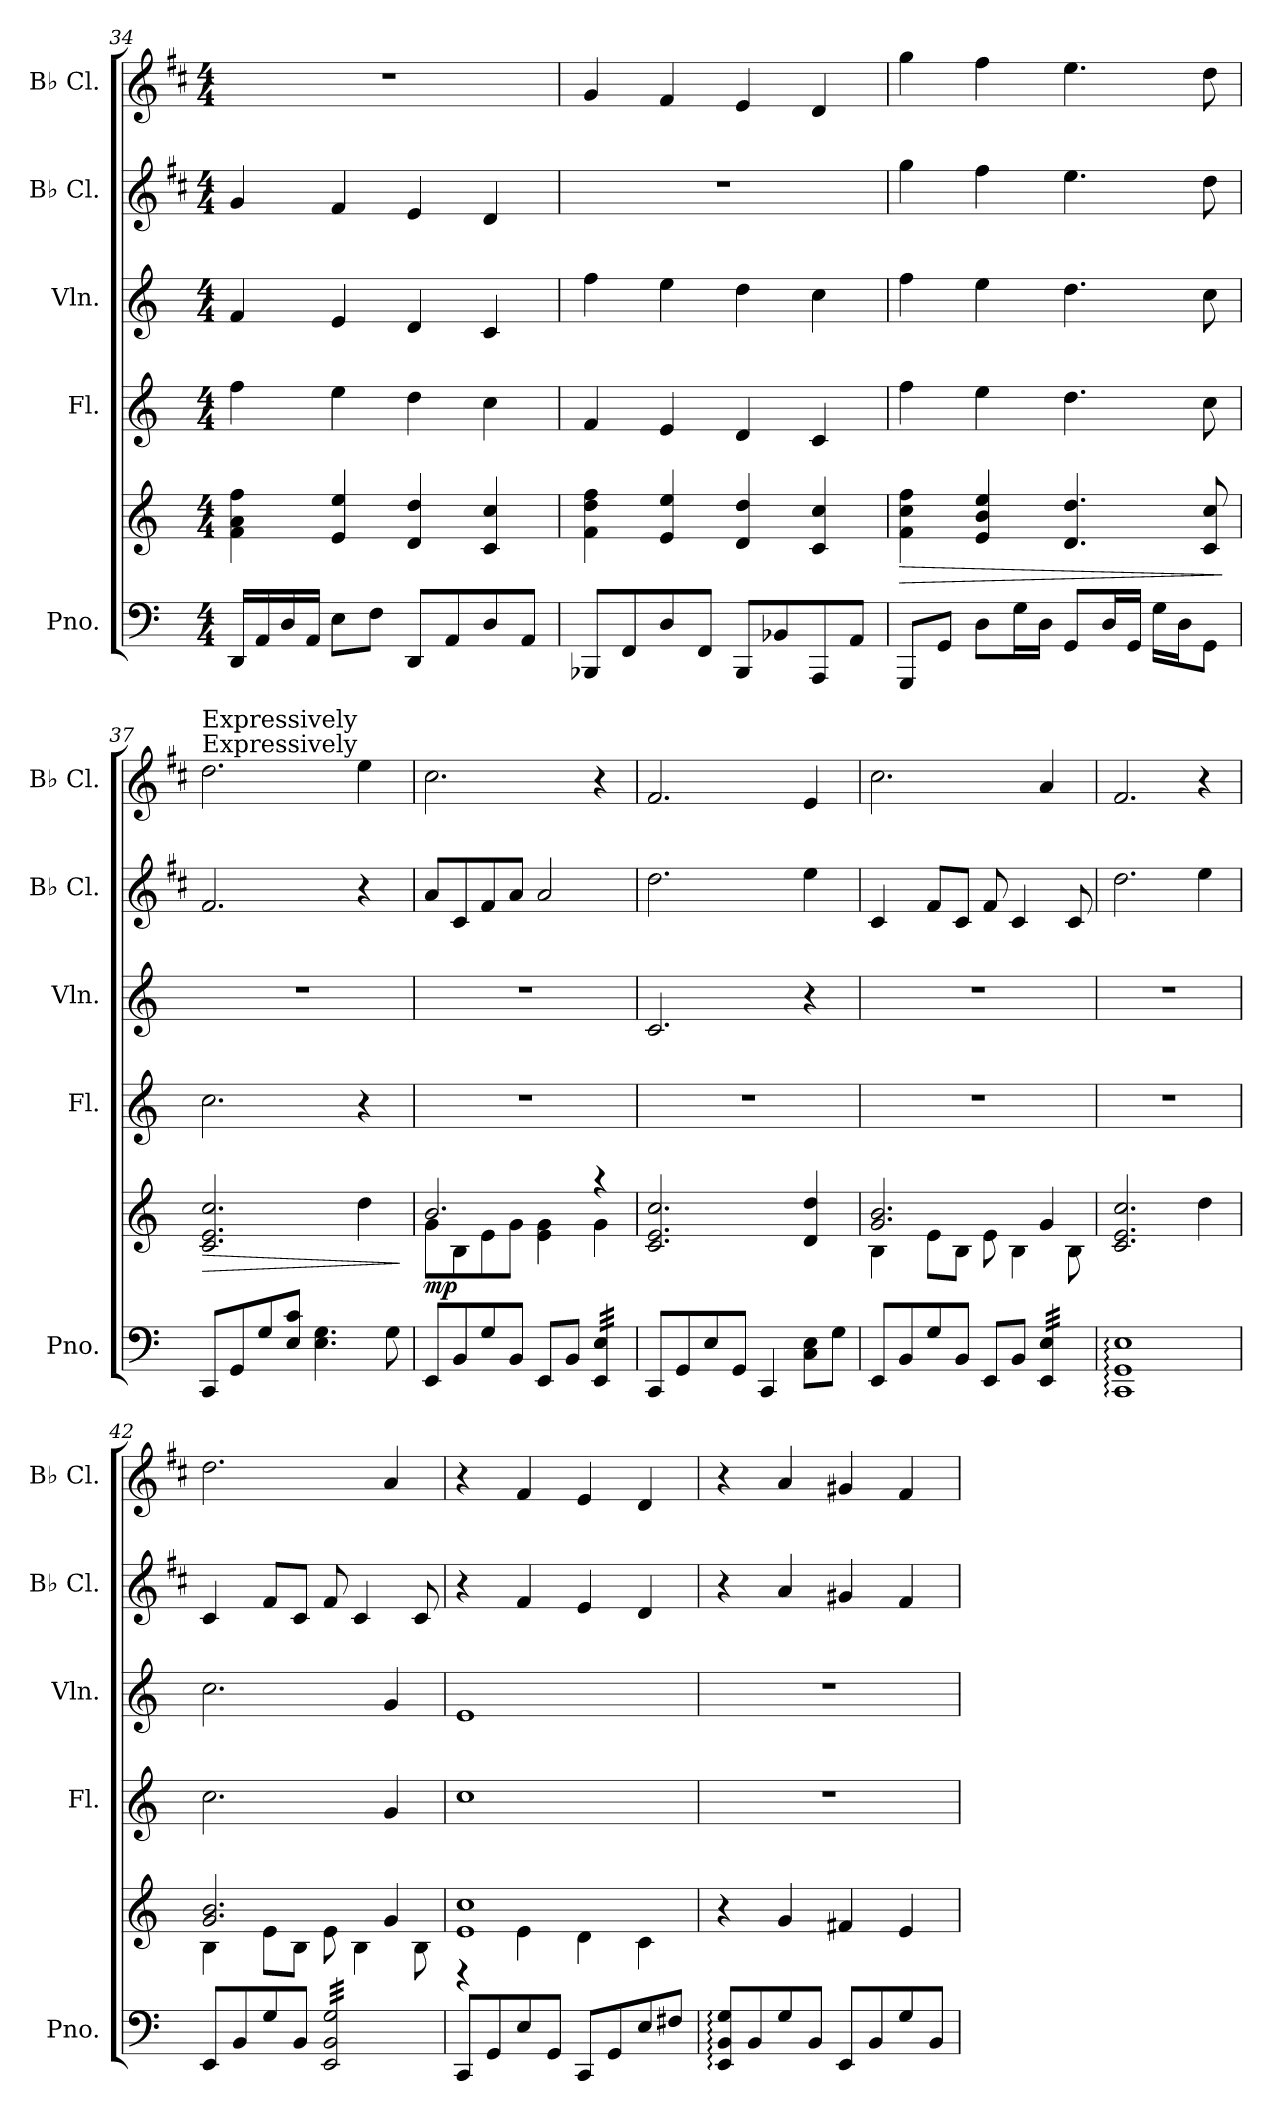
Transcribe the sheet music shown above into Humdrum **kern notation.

**kern	**kern	**dynam	**kern	**kern	**kern	**kern
*part5	*part5	*part5	*part4	*part3	*part2	*part1
*staff6	*staff5	*staff5/6	*staff4	*staff3	*staff2	*staff1
*I"Pno.	*	*	*I"Fl.	*I"Vln.	*I"B♭ Cl.	*I"B♭ Cl.
*I'Pno.	*	*	*I'Fl.	*I'Vln.	*I'B♭ Cl.	*I'B♭ Cl.
!!LO:PB:g=z
*clefF4	*clefG2	*	*clefG2	*clefG2	*clefG2	*clefG2
*	*	*	*	*	*ITrd1c2	*ITrd1c2
*k[]	*k[]	*	*k[]	*k[]	*k[]	*k[]
*C:	*C:	*	*C:	*C:	*C:	*C:
*M4/4	*M4/4	*	*M4/4	*M4/4	*M4/4	*M4/4
=34	=34	=34	=34	=34	=34	=34
16DD/LL	4f\ 4a\ 4ff\	.	4ff\	4f/	4f/	1r
16AA/	.	.	.	.	.	.
16D/	.	.	.	.	.	.
16AA/JJ	.	.	.	.	.	.
8E\L	4e/ 4ee/	.	4ee\	4e/	4e/	.
8F\J	.	.	.	.	.	.
8DD/L	4d/ 4dd/	.	4dd\	4d/	4d/	.
8AA/	.	.	.	.	.	.
8D/	4c/ 4cc/	.	4cc\	4c/	4c/	.
8AA/J	.	.	.	.	.	.
=35	=35	=35	=35	=35	=35	=35
8BBB-X/L	4f\ 4dd\ 4ff\	.	4f/	4ff\	1r	4f/
8FF/	.	.	.	.	.	.
8D/	4e/ 4ee/	.	4e/	4ee\	.	4e/
8FF/J	.	.	.	.	.	.
8BBB-/L	4d/ 4dd/	.	4d/	4dd\	.	4d/
8BB-X/	.	.	.	.	.	.
8AAA/	4c/ 4cc/	.	4c/	4cc\	.	4c/
8AA/J	.	.	.	.	.	.
=36	=36	=36	=36	=36	=36	=36
!	!	!LO:HP:b	!	!	!	!
8GGG/L	4f\ 4cc\ 4ff\	>	4ff\	4ff\	4ff\	4ff\
8GG/J	.	.	.	.	.	.
8D\L	4e/ 4b/ 4ee/	.	4ee\	4ee\	4ee\	4ee\
16G\L	.	.	.	.	.	.
16D\JJ	.	.	.	.	.	.
8GG/L	4.d/ 4.dd/	.	4.dd\	4.dd\	4.dd\	4.dd\
16D/L	.	.	.	.	.	.
16GG/JJ	.	.	.	.	.	.
16G\LL	.	.	.	.	.	.
16D\J	.	.	.	.	.	.
8GG\J	8c/ 8cc/	.	8cc\	8cc\	8cc\	8cc\
.	.	]	.	.	.	.
!!LO:LB:g=z
=37	=37	=37	=37	=37	=37	=37
!	!	!	!	!	!	!LO:TX:a:t=Expressively
!	!	!	!	!	!	!LO:TX:a:t=Expressively
!	!	!LO:HP:b	!	!	!	!
8CC/L	2.c/ 2.e/ 2.cc/	>	2.cc\	1r	2.e/	2.cc\
8GG/	.	.	.	.	.	.
8G/	.	.	.	.	.	.
8E/ 8c/J	.	.	.	.	.	.
4.E\ 4.G\	.	.	.	.	.	.
.	4dd\	.	4r	.	4r	4dd\
8G\	.	.	.	.	.	.
.	.	]	.	.	.	.
=38	=38	=38	=38	=38	=38	=38
*	*^	*	*	*	*	*
!	!	!	!LO:DY:b	!	!	!	!
8EE/L	2.b/	8g\L	mp	1r	1r	8g/L	2.b\
8BB/	.	8B\	.	.	.	8B/	.
8G/	.	8e\	.	.	.	8e/	.
8BB/J	.	8g\J	.	.	.	8g/J	.
8EE/L	.	4e\ 4g\	.	.	.	2g/	.
8BB/J	.	.	.	.	.	.	.
*tremolo	*	*	*	*	*	*	*
32EE/ 32E/LLL	4raa	4g\	.	.	.	.	4r
32EE/ 32E/	.	.	.	.	.	.	.
32EE/ 32E/	.	.	.	.	.	.	.
32EE/ 32E/	.	.	.	.	.	.	.
32EE/ 32E/	.	.	.	.	.	.	.
32EE/ 32E/	.	.	.	.	.	.	.
32EE/ 32E/	.	.	.	.	.	.	.
32EE/ 32E/JJJ	.	.	.	.	.	.	.
*Xtremolo	*	*	*	*	*	*	*
*	*v	*v	*	*	*	*	*
=39	=39	=39	=39	=39	=39	=39
8CC/L	2.c/ 2.e/ 2.cc/	.	1r	2.c/	2.cc\	2.e/
8GG/	.	.	.	.	.	.
8E/	.	.	.	.	.	.
8GG/J	.	.	.	.	.	.
4CC/	.	.	.	.	.	.
8C\ 8E\L	4d/ 4dd/	.	.	4r	4dd\	4d/
8G\J	.	.	.	.	.	.
!!LO:PB:g=z
=40	=40	=40	=40	=40	=40	=40
*	*^	*	*	*	*	*
8EE/L	2.g/ 2.b/	4B\	.	1r	1r	4B/	2.b\
8BB/	.	.	.	.	.	.	.
8G/	.	8e\L	.	.	.	8e/L	.
8BB/J	.	8B\J	.	.	.	8B/J	.
8EE/L	.	8e\	.	.	.	8e/	.
8BB/J	.	4B\	.	.	.	4B/	.
*tremolo	*	*	*	*	*	*	*
32EE/ 32E/LLL	4g/	.	.	.	.	.	4g/
32EE/ 32E/	.	.	.	.	.	.	.
32EE/ 32E/	.	.	.	.	.	.	.
32EE/ 32E/	.	.	.	.	.	.	.
32EE/ 32E/	.	8B\	.	.	.	8B/	.
32EE/ 32E/	.	.	.	.	.	.	.
32EE/ 32E/	.	.	.	.	.	.	.
32EE/ 32E/JJJ	.	.	.	.	.	.	.
*Xtremolo	*	*	*	*	*	*	*
*	*v	*v	*	*	*	*	*
=41	=41	=41	=41	=41	=41	=41
1CC: 1GG: 1E:	2.c/ 2.e/ 2.cc/	.	1r	1r	2.cc\	2.e/
.	4dd\	.	.	.	4dd\	4r
=42	=42	=42	=42	=42	=42	=42
*	*^	*	*	*	*	*
8EE/L	2.g/ 2.b/	4B\	.	2.cc\	2.cc\	4B/	2.cc\
8BB/	.	.	.	.	.	.	.
8G/	.	8e\L	.	.	.	8e/L	.
8BB/J	.	8B\J	.	.	.	8B/J	.
*tremolo	*	*	*	*	*	*	*
32EE/ 32BB/ 32G/LLL	.	8e\	.	.	.	8e/	.
32EE/ 32BB/ 32G/	.	.	.	.	.	.	.
32EE/ 32BB/ 32G/	.	.	.	.	.	.	.
32EE/ 32BB/ 32G/	.	.	.	.	.	.	.
32EE/ 32BB/ 32G/	.	4B\	.	.	.	4B/	.
32EE/ 32BB/ 32G/	.	.	.	.	.	.	.
32EE/ 32BB/ 32G/	.	.	.	.	.	.	.
32EE/ 32BB/ 32G/	.	.	.	.	.	.	.
32EE/ 32BB/ 32G/	4g/	.	.	4g/	4g/	.	4g/
32EE/ 32BB/ 32G/	.	.	.	.	.	.	.
32EE/ 32BB/ 32G/	.	.	.	.	.	.	.
32EE/ 32BB/ 32G/	.	.	.	.	.	.	.
32EE/ 32BB/ 32G/	.	8B\	.	.	.	8B/	.
32EE/ 32BB/ 32G/	.	.	.	.	.	.	.
32EE/ 32BB/ 32G/	.	.	.	.	.	.	.
32EE/ 32BB/ 32G/JJJ	.	.	.	.	.	.	.
*Xtremolo	*	*	*	*	*	*	*
!!LO:LB:g=z
=43	=43	=43	=43	=43	=43	=43	=43
8CC/L	1e 1cc	4rD	.	1cc	1e	4r	4r
8GG/	.	.	.	.	.	.	.
8E/	.	4e\	.	.	.	4e/	4e/
8GG/J	.	.	.	.	.	.	.
8CC/L	.	4d\	.	.	.	4d/	4d/
8GG/	.	.	.	.	.	.	.
8E/	.	4c\	.	.	.	4c/	4c/
8F#X/J	.	.	.	.	.	.	.
*	*v	*v	*	*	*	*	*
=44	=44	=44	=44	=44	=44	=44
8EE/: 8BB/: 8G/:L	4r	.	1r	1r	4r	4r
8BB/	.	.	.	.	.	.
8G/	4g/	.	.	.	4g/	4g/
8BB/J	.	.	.	.	.	.
8EE/L	4f#X/	.	.	.	4f#X/	4f#X/
8BB/	.	.	.	.	.	.
8G/	4e/	.	.	.	4e/	4e/
8BB/J	.	.	.	.	.	.
=	=	=	=	=	=	=
*-	*-	*-	*-	*-	*-	*-
